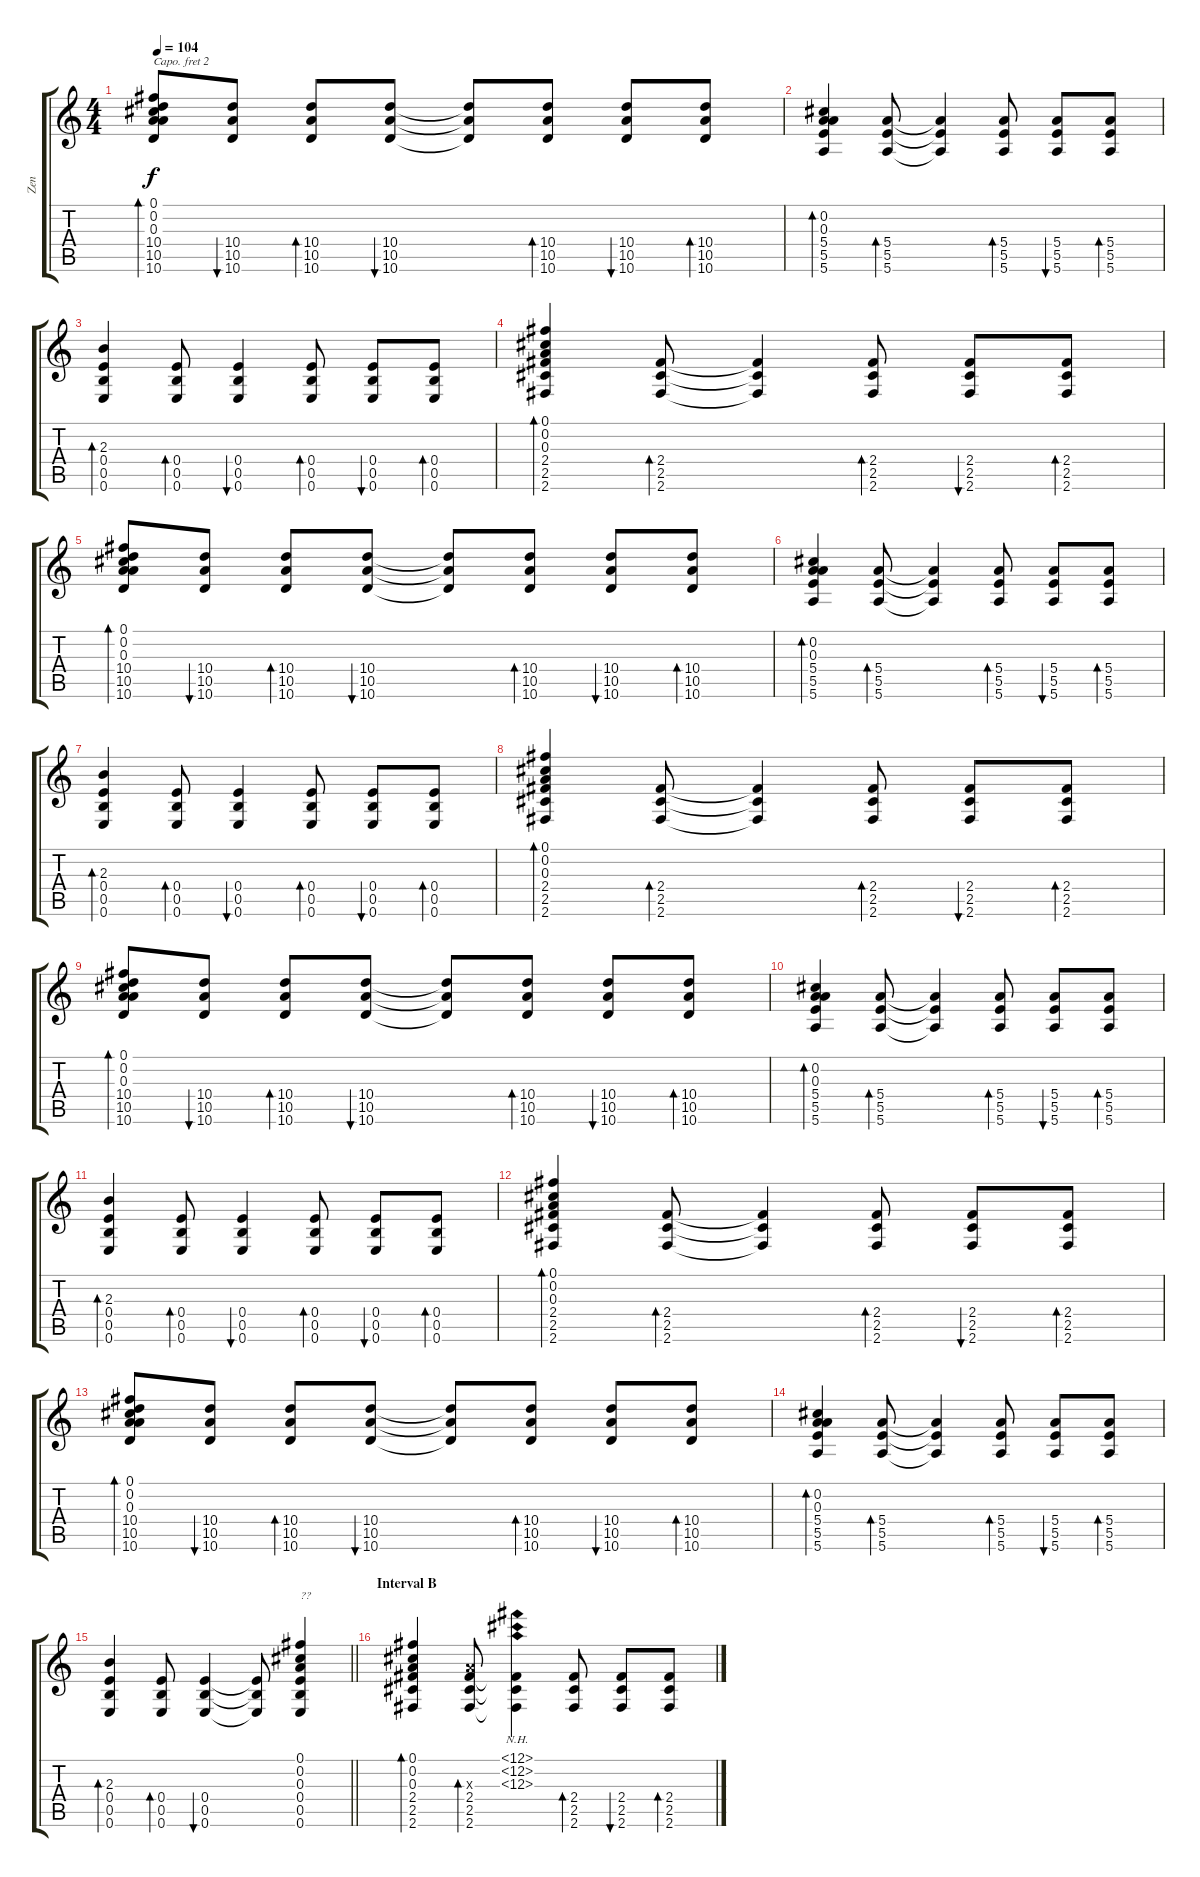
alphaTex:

\track ("Zen" "Zen") {instrument acousticguitarsteel}
\staff {score tabs}
\capo 2
\tuning (E4 B3 G3 D3 A2 D2) {hide}
\ts (4 4)
\tempo 104
\clef g2
\ks c
(0.1 0.2 0.3 10.4 10.5 10.6).8{bd 60 dy f} (10.4 10.5 10.6).8{bu 60} (10.4 10.5 10.6).8{bd 60} (10.4 10.5 10.6).8{bu 60} (10.4{t} 10.5{t} 10.6{t}).8 (10.4 10.5 10.6).8{bd 60} (10.4 10.5 10.6).8{bu 60} (10.4 10.5 10.6).8{bd 60} |
(0.2 0.3 5.4 5.5 5.6).4{bd 60} (5.4 5.5 5.6).8{bd 60} (5.4{t} 5.5{t} 5.6{t}).4 (5.4 5.5 5.6).8{bd 60} (5.4 5.5 5.6).8{bu 60} (5.4 5.5 5.6).8{bd 60} |
(2.3 0.4 0.5 0.6).4{bd 60} (0.4 0.5 0.6).8{bd 60} (0.4 0.5 0.6).4{bu 60} (0.4 0.5 0.6).8{bd 60} (0.4 0.5 0.6).8{bu 60} (0.4 0.5 0.6).8{bd 60} |
(0.1 0.2 0.3 2.4 2.5 2.6).4{bd 60} (2.4 2.5 2.6).8{bd 60} (2.4{t} 2.5{t} 2.6{t}).4 (2.4 2.5 2.6).8{bd 60} (2.4 2.5 2.6).8{bu 60} (2.4 2.5 2.6).8{bd 60} |
(0.1 0.2 0.3 10.4 10.5 10.6).8{bd 60} (10.4 10.5 10.6).8{bu 60} (10.4 10.5 10.6).8{bd 60} (10.4 10.5 10.6).8{bu 60} (10.4{t} 10.5{t} 10.6{t}).8 (10.4 10.5 10.6).8{bd 60} (10.4 10.5 10.6).8{bu 60} (10.4 10.5 10.6).8{bd 60} |
(0.2 0.3 5.4 5.5 5.6).4{bd 60} (5.4 5.5 5.6).8{bd 60} (5.4{t} 5.5{t} 5.6{t}).4 (5.4 5.5 5.6).8{bd 60} (5.4 5.5 5.6).8{bu 60} (5.4 5.5 5.6).8{bd 60} |
(2.3 0.4 0.5 0.6).4{bd 60} (0.4 0.5 0.6).8{bd 60} (0.4 0.5 0.6).4{bu 60} (0.4 0.5 0.6).8{bd 60} (0.4 0.5 0.6).8{bu 60} (0.4 0.5 0.6).8{bd 60} |
(0.1 0.2 0.3 2.4 2.5 2.6).4{bd 60} (2.4 2.5 2.6).8{bd 60} (2.4{t} 2.5{t} 2.6{t}).4 (2.4 2.5 2.6).8{bd 60} (2.4 2.5 2.6).8{bu 60} (2.4 2.5 2.6).8{bd 60} |
(0.1 0.2 0.3 10.4 10.5 10.6).8{bd 60} (10.4 10.5 10.6).8{bu 60} (10.4 10.5 10.6).8{bd 60} (10.4 10.5 10.6).8{bu 60} (10.4{t} 10.5{t} 10.6{t}).8 (10.4 10.5 10.6).8{bd 60} (10.4 10.5 10.6).8{bu 60} (10.4 10.5 10.6).8{bd 60} |
(0.2 0.3 5.4 5.5 5.6).4{bd 60} (5.4 5.5 5.6).8{bd 60} (5.4{t} 5.5{t} 5.6{t}).4 (5.4 5.5 5.6).8{bd 60} (5.4 5.5 5.6).8{bu 60} (5.4 5.5 5.6).8{bd 60} |
(2.3 0.4 0.5 0.6).4{bd 60} (0.4 0.5 0.6).8{bd 60} (0.4 0.5 0.6).4{bu 60} (0.4 0.5 0.6).8{bd 60} (0.4 0.5 0.6).8{bu 60} (0.4 0.5 0.6).8{bd 60} |
(0.1 0.2 0.3 2.4 2.5 2.6).4{bd 60} (2.4 2.5 2.6).8{bd 60} (2.4{t} 2.5{t} 2.6{t}).4 (2.4 2.5 2.6).8{bd 60} (2.4 2.5 2.6).8{bu 60} (2.4 2.5 2.6).8{bd 60} |
(0.1 0.2 0.3 10.4 10.5 10.6).8{bd 60} (10.4 10.5 10.6).8{bu 60} (10.4 10.5 10.6).8{bd 60} (10.4 10.5 10.6).8{bu 60} (10.4{t} 10.5{t} 10.6{t}).8 (10.4 10.5 10.6).8{bd 60} (10.4 10.5 10.6).8{bu 60} (10.4 10.5 10.6).8{bd 60} |
(0.2 0.3 5.4 5.5 5.6).4{bd 60} (5.4 5.5 5.6).8{bd 60} (5.4{t} 5.5{t} 5.6{t}).4 (5.4 5.5 5.6).8{bd 60} (5.4 5.5 5.6).8{bu 60} (5.4 5.5 5.6).8{bd 60} |
\barLineRight lightlight
(2.3 0.4 0.5 0.6).4{bd 60} (0.4 0.5 0.6).8{bd 60} (0.4 0.5 0.6).4{bu 60} (0.4{t} 0.5{t} 0.6{t}).8 (0.1 0.2 0.3 0.4 0.5 0.6).4{txt "??"} |
\section ("" "Interval B")
(0.1 0.2 0.3 2.4 2.5 2.6).4{bd 60} (0.3{x} 2.4 2.5 2.6).8{bd 60} (12.1{nh} 12.2{nh} 12.3{nh} 2.4{t} 2.5{t} 2.6{t}).4 (2.4 2.5 2.6).8{bd 60} (2.4 2.5 2.6).8{bu 60} (2.4 2.5 2.6).8{bd 60}
